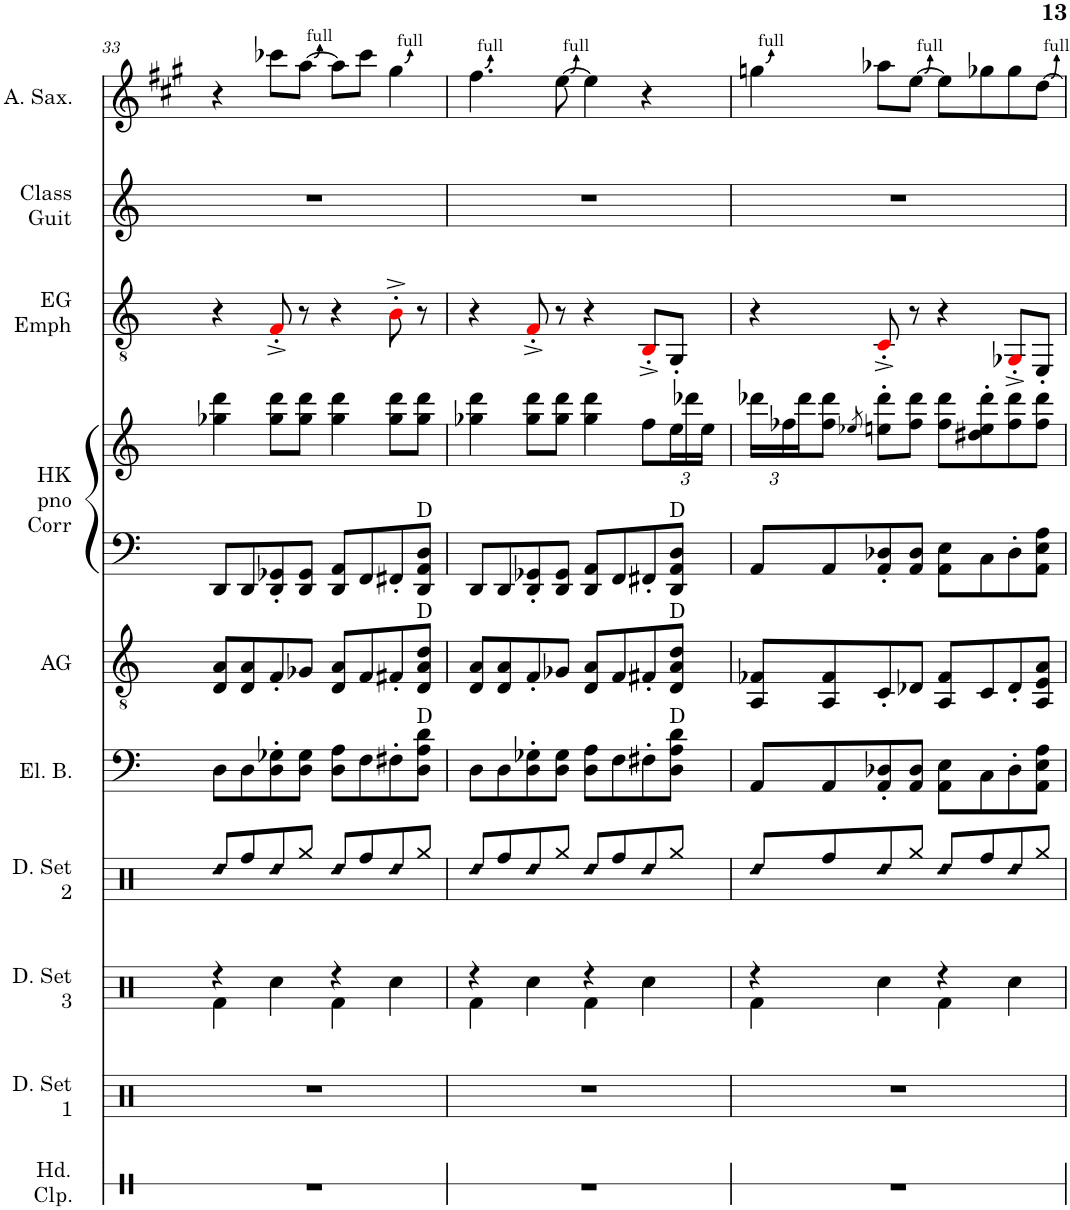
**kern	**kern	**kern	**kern	**kern	**kern	**kern	**kern	**kern	**kern	**kern
*part10	*part9	*part8	*part7	*part6	*part5	*part4	*part4	*part3	*part2	*part1
*staff11	*staff10	*staff9	*staff8	*staff7	*staff6	*staff5	*staff4	*staff3	*staff2	*staff1
*I"Hd.  Clp	*I"D. Set 1	*I"D. Set 3	*I"D. Set 2	*I"El. B.	*I"AG	*I"HK pno Corr	*	*I"EG Emph	*I"Class Guit	*I"A. Sax.
*I'Hd.  Clp.	*I'D. Set 1	*I'D. Set 3	*I'D. Set 2	*I'El. B.	*I'AG	*I'HK pno Corr	*	*I'EG Emph	*I'Class Guit	*I'A. Sax.
!!LO:PB:g=z
*clefX	*clefX	*clefX	*clefX	*clefF4	*clefGv2	*clefF4	*clefG2	*clefGv2	*clefG2	*clefG2
*	*	*	*	*Trd7c12	*	*	*	*	*	*Trd5c9
*k[]	*k[]	*k[]	*k[]	*k[]	*k[]	*k[]	*k[]	*k[]	*k[]	*k[f#c#g#]
*M4/4	*M4/4	*M4/4	*M4/4	*M4/4	*M4/4	*M4/4	*M4/4	*M4/4	*M4/4	*M4/4
=33	=33	=33	=33	=33	=33	=33	=33	=33	=33	=33
*	*	*^	*	*	*	*	*	*	*	*
!	!	!	!	!LO:N:head=diamond	!	!	!	!	!	!	!
1r	1r	4r	4Rf\	8Rdd/L	8D\L	8D/ 8A/L	8DD/L	4gg-X\ 4ddd\	4r	1r	4r
.	.	.	.	8Rff/	8D\	8D/ 8A/	8DD/	.	.	.	.
!	!	!	!	!LO:N:head=diamond	!	!	!	!	!	!	!
.	.	4Rcc\	4ryy	8Rdd/	8D\' 8G-X\'	8F'/	8DD/' 8GG-X/'	8gg-\ 8ddd\L	8F'^i/	.	8ccc-X\L
.	.	.	.	8Rgg/J	8D\ 8G-\J	8G-X/J	8DD/ 8GG-/J	8gg-\ 8ddd\J	8r	.	[8aa\J
!	!	!	!	!LO:N:head=diamond	!	!	!	!	!	!	!
.	.	4r	4Rf\	8Rdd/L	8D\ 8A\L	8D/ 8A/L	8DD/ 8AA/L	4gg-\ 4ddd\	4r	.	8aa\L]
.	.	.	.	8Rff/	8F\	8F/	8FF/	.	.	.	8ccc-\J
!	!	!	!	!LO:N:head=diamond	!	!	!	!	!	!	!
.	.	4Rcc\	4ryy	8Rdd/	8F#X'\	8F#X'/	8FF#X'/	8gg-\ 8ddd\L	8B'^i\	.	4gg#\
!	!	!	!	!	!	!	!LO:TX:a:t=D	!	!	!	!
!	!	!	!	!	!	!LO:TX:a:t=D	!	!	!	!	!
!	!	!	!	!	!LO:TX:a:t=D	!	!	!	!	!	!
.	.	.	.	8Rgg/J	8D\ 8A\ 8d\J	8D/ 8A/ 8d/J	8DD/ 8AA/ 8D/J	8gg-\ 8ddd\J	8r	.	.
=34	=34	=34	=34	=34	=34	=34	=34	=34	=34	=34	=34
!	!	!	!	!LO:N:head=diamond	!	!	!	!	!	!	!
1r	1r	4r	4Rf\	8Rdd/L	8D\L	8D/ 8A/L	8DD/L	4gg-X\ 4ddd\	4r	1r	4.ff#\
.	.	.	.	8Rff/	8D\	8D/ 8A/	8DD/	.	.	.	.
!	!	!	!	!LO:N:head=diamond	!	!	!	!	!	!	!
.	.	4Rcc\	4ryy	8Rdd/	8D\' 8G-X\'	8F'/	8DD/' 8GG-X/'	8gg-\ 8ddd\L	8F'^i/	.	.
.	.	.	.	8Rgg/J	8D\ 8G-\J	8G-X/J	8DD/ 8GG-/J	8gg-\ 8ddd\J	8r	.	[8ee\
!	!	!	!	!LO:N:head=diamond	!	!	!	!	!	!	!
.	.	4r	4Rf\	8Rdd/L	8D\ 8A\L	8D/ 8A/L	8DD/ 8AA/L	4gg-\ 4ddd\	4r	.	4ee\]
.	.	.	.	8Rff/	8F\	8F/	8FF/	.	.	.	.
!	!	!	!	!LO:N:head=diamond	!	!	!	!	!	!	!
.	.	4Rcc\	4ryy	8Rdd/	8F#X'\	8F#X'/	8FF#X'/	8ff\L	8BB'^i/L	.	4r
*	*	*	*	*	*	*	*	*Xbrackettup	*	*	*
!	!	!	!	!	!	!	!LO:TX:a:t=D	!	!	!	!
!	!	!	!	!	!	!LO:TX:a:t=D	!	!	!	!	!
!	!	!	!	!	!LO:TX:a:t=D	!	!	!	!	!	!
.	.	.	.	8Rgg/J	8D\ 8A\ 8d\J	8D/ 8A/ 8d/J	8DD/ 8AA/ 8D/J	24ee\L	8GG'/J	.	.
.	.	.	.	.	.	.	.	24ddd-X\	.	.	.
.	.	.	.	.	.	.	.	24ee\JJ	.	.	.
=35	=35	=35	=35	=35	=35	=35	=35	=35	=35	=35	=35
!	!	!	!	!LO:N:head=diamond	!	!	!	!	!	!	!
1r	1r	4r	4Rf\	8Rdd/L	8AA/L	8AA/ 8F-X/L	8AA/L	24ddd-X\LL	4r	1r	4ggn\
.	.	.	.	.	.	.	.	24ff-X\	.	.	.
.	.	.	.	.	.	.	.	24ddd-\J	.	.	.
.	.	.	.	8Rff/	8AA/	8AA/ 8F-/	8AA/	8ff-\ 8ddd-\J	.	.	.
.	.	.	.	.	.	.	.	8qee-X/	.	.	.
!	!	!	!	!LO:N:head=diamond	!	!	!	!	!	!	!
.	.	4Rcc\	4ryy	8Rdd/	8AA/' 8D-X/'	8C'/	8AA/' 8D-X/'	8een\' 8ddd-\'L	8C'^i/	.	8aa-X\L
.	.	.	.	8Rgg/J	8AA/ 8D-/J	8D-X/J	8AA/ 8D-/J	8ff-\ 8ddd-\J	8r	.	[8ee\J
!	!	!	!	!LO:N:head=diamond	!	!	!	!	!	!	!
.	.	4r	4Rf\	8Rdd/L	8AA\ 8E\L	8AA/ 8F-/L	8AA\ 8E\L	8ff-\ 8ddd-\L	4r	.	8ee\L]
.	.	.	.	8Rff/	8C\	8C/	8C\	8dd#X\' 8ee\' 8ddd-\'	.	.	8gg-X\
!	!	!	!	!LO:N:head=diamond	!	!	!	!	!	!	!
.	.	4Rcc\	4ryy	8Rdd/	8D-'\	8D-'/	8D-'\	8ff-\ 8ddd-\	8GG-X'^i/L	.	8gg-\
.	.	.	.	8Rgg/J	8AA\ 8E\ 8A\J	8AA/ 8E/ 8A/J	8AA\ 8E\ 8A\J	8ff-\ 8ddd-\J	8EE'/J	.	[8dd\J
*	*	*v	*v	*	*	*	*	*	*	*	*
=	=	=	=	=	=	=	=	=	=	=
*-	*-	*-	*-	*-	*-	*-	*-	*-	*-	*-
